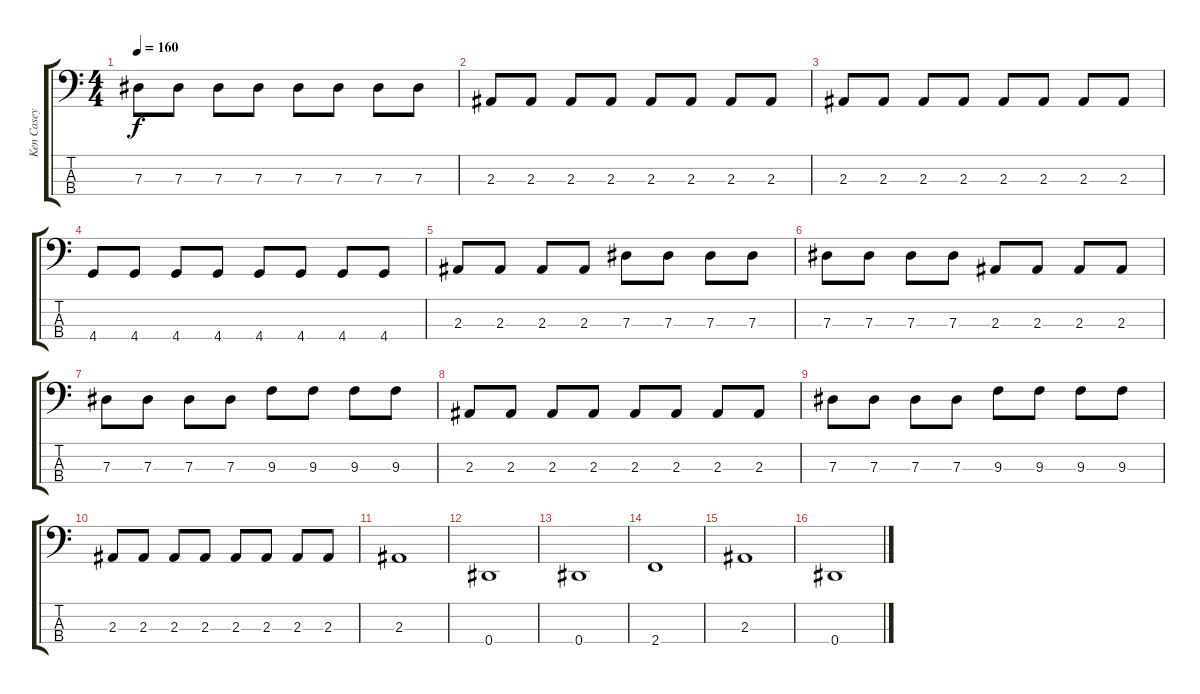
\track ("Ken Casey" "Ken Casey") {instrument electricbassfinger}
\staff {score tabs}
\tuning (Gb2 Db2 Ab1 Eb1) {hide}
\ts (4 4)
\tempo 160
\clef f4
\ks c
7.3.8{dy f} 7.3.8 7.3.8 7.3.8 7.3.8 7.3.8 7.3.8 7.3.8 |
2.3.8 2.3.8 2.3.8 2.3.8 2.3.8 2.3.8 2.3.8 2.3.8 |
2.3.8 2.3.8 2.3.8 2.3.8 2.3.8 2.3.8 2.3.8 2.3.8 |
4.4.8 4.4.8 4.4.8 4.4.8 4.4.8 4.4.8 4.4.8 4.4.8 |
2.3.8 2.3.8 2.3.8 2.3.8 7.3.8 7.3.8 7.3.8 7.3.8 |
7.3.8 7.3.8 7.3.8 7.3.8 2.3.8 2.3.8 2.3.8 2.3.8 |
7.3.8 7.3.8 7.3.8 7.3.8 9.3.8 9.3.8 9.3.8 9.3.8 |
2.3.8 2.3.8 2.3.8 2.3.8 2.3.8 2.3.8 2.3.8 2.3.8 |
7.3.8 7.3.8 7.3.8 7.3.8 9.3.8 9.3.8 9.3.8 9.3.8 |
2.3.8 2.3.8 2.3.8 2.3.8 2.3.8 2.3.8 2.3.8 2.3.8 |
2.3.1 |
0.4.1 |
0.4.1 |
2.4.1 |
2.3.1 |
0.4.1
